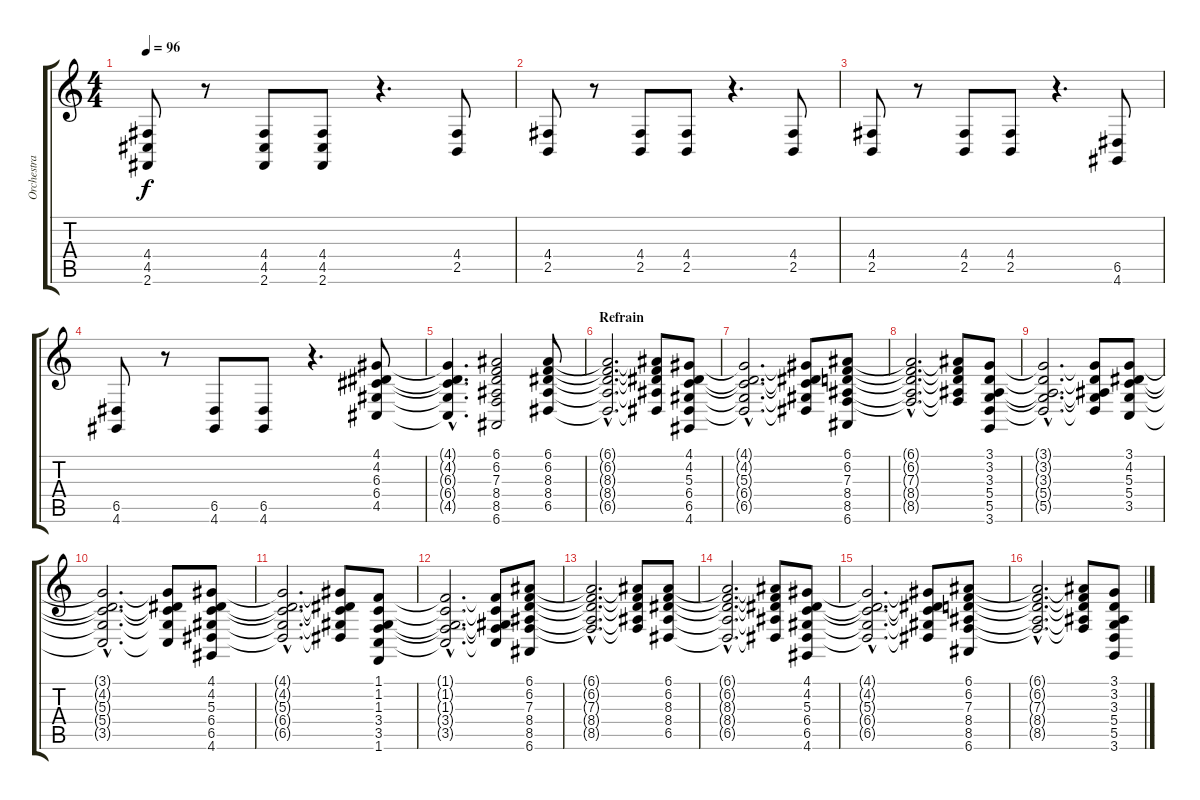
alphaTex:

\track ("Orchestra" "Orchestra") {instrument pizzicatostrings}
\staff {score tabs}
\tuning (E4 B3 G3 D3 A2 E2) {hide}
\ts (4 4)
\tempo 96
\clef g2
\ks c
(4.4 4.5 2.6).8{dy f} r.8 (4.4 4.5 2.6).8 (4.4 4.5 2.6).8 r.4{d} (4.4 2.5).8 |
(4.4 2.5).8 r.8 (4.4 2.5).8 (4.4 2.5).8 r.4{d} (4.4 2.5).8 |
(4.4 2.5).8 r.8 (4.4 2.5).8 (4.4 2.5).8 r.4{d} (6.5 4.6).8 |
(6.5 4.6).8 r.8 (6.5 4.6).8 (6.5 4.6).8 r.4{d} (4.1 4.2 6.3 6.4 4.5).8{volume 9 instrument stringensemble1} |
(4.1{hac t} 4.2{hac t} 6.3{hac t} 6.4{hac t} 4.5{hac t}).4{d} (6.1 6.2 7.3 8.4 8.5 6.6).2 (6.1 6.2 8.3 8.4 6.5).8 |
\section ("" "Refrain")
(6.1{hac t} 6.2{hac t} 8.3{hac t} 8.4{hac t} 6.5{hac t}).2{d} (6.1{t} 6.2{t} 8.3{t} 8.4{t} 6.5{t}).8 (4.1 4.2 5.3 6.4 6.5 4.6).8 |
(4.1{hac t} 4.2{hac t} 5.3{hac t} 6.4{hac t} 6.5{hac t}).2{d} (4.1{t} 4.2{t} 5.3{t} 6.4{t} 6.5{t}).8 (6.1 6.2 7.3 8.4 8.5 6.6).8 |
(6.1{hac t} 6.2{hac t} 7.3{hac t} 8.4{hac t} 8.5{hac t}).2{d} (6.1{t} 6.2{t} 7.3{t} 8.4{t} 8.5{t}).8 (3.1 3.2 3.3 5.4 5.5 3.6).8 |
(3.1{hac t} 3.2{hac t} 3.3{hac t} 5.4{hac t} 5.5{hac t}).2{d} (3.1{t} 3.2{t} 3.3{t} 5.4{t} 5.5{t}).8 (3.1 4.2 5.3 5.4 3.5).8 |
(3.1{hac t} 4.2{hac t} 5.3{hac t} 5.4{hac t} 3.5{hac t}).2{d} (3.1{t} 4.2{t} 5.3{t} 5.4{t} 3.5{t}).8 (4.1 4.2 5.3 6.4 6.5 4.6).8 |
(4.1{hac t} 4.2{hac t} 5.3{hac t} 6.4{hac t} 6.5{hac t}).2{d} (4.1{t} 4.2{t} 5.3{t} 6.4{t} 6.5{t}).8 (1.1 1.2 1.3 3.4 3.5 1.6).8 |
(1.1{hac t} 1.2{hac t} 1.3{hac t} 3.4{hac t} 3.5{hac t}).2{d} (1.1{t} 1.2{t} 1.3{t} 3.4{t} 3.5{t}).8 (6.1 6.2 7.3 8.4 8.5 6.6).8 |
(6.1{hac t} 6.2{hac t} 7.3{hac t} 8.4{hac t} 8.5{hac t}).2{d} (6.1{t} 6.2{t} 7.3{t} 8.4{t} 8.5{t}).8 (6.1 6.2 8.3 8.4 6.5).8 |
(6.1{hac t} 6.2{hac t} 8.3{hac t} 8.4{hac t} 6.5{hac t}).2{d} (6.1{t} 6.2{t} 8.3{t} 8.4{t} 6.5{t}).8 (4.1 4.2 5.3 6.4 6.5 4.6).8 |
(4.1{hac t} 4.2{hac t} 5.3{hac t} 6.4{hac t} 6.5{hac t}).2{d} (4.1{t} 4.2{t} 5.3{t} 6.4{t} 6.5{t}).8 (6.1 6.2 7.3 8.4 8.5 6.6).8 |
(6.1{hac t} 6.2{hac t} 7.3{hac t} 8.4{hac t} 8.5{hac t}).2{d} (6.1{t} 6.2{t} 7.3{t} 8.4{t} 8.5{t}).8 (3.1 3.2 3.3 5.4 5.5 3.6).8
